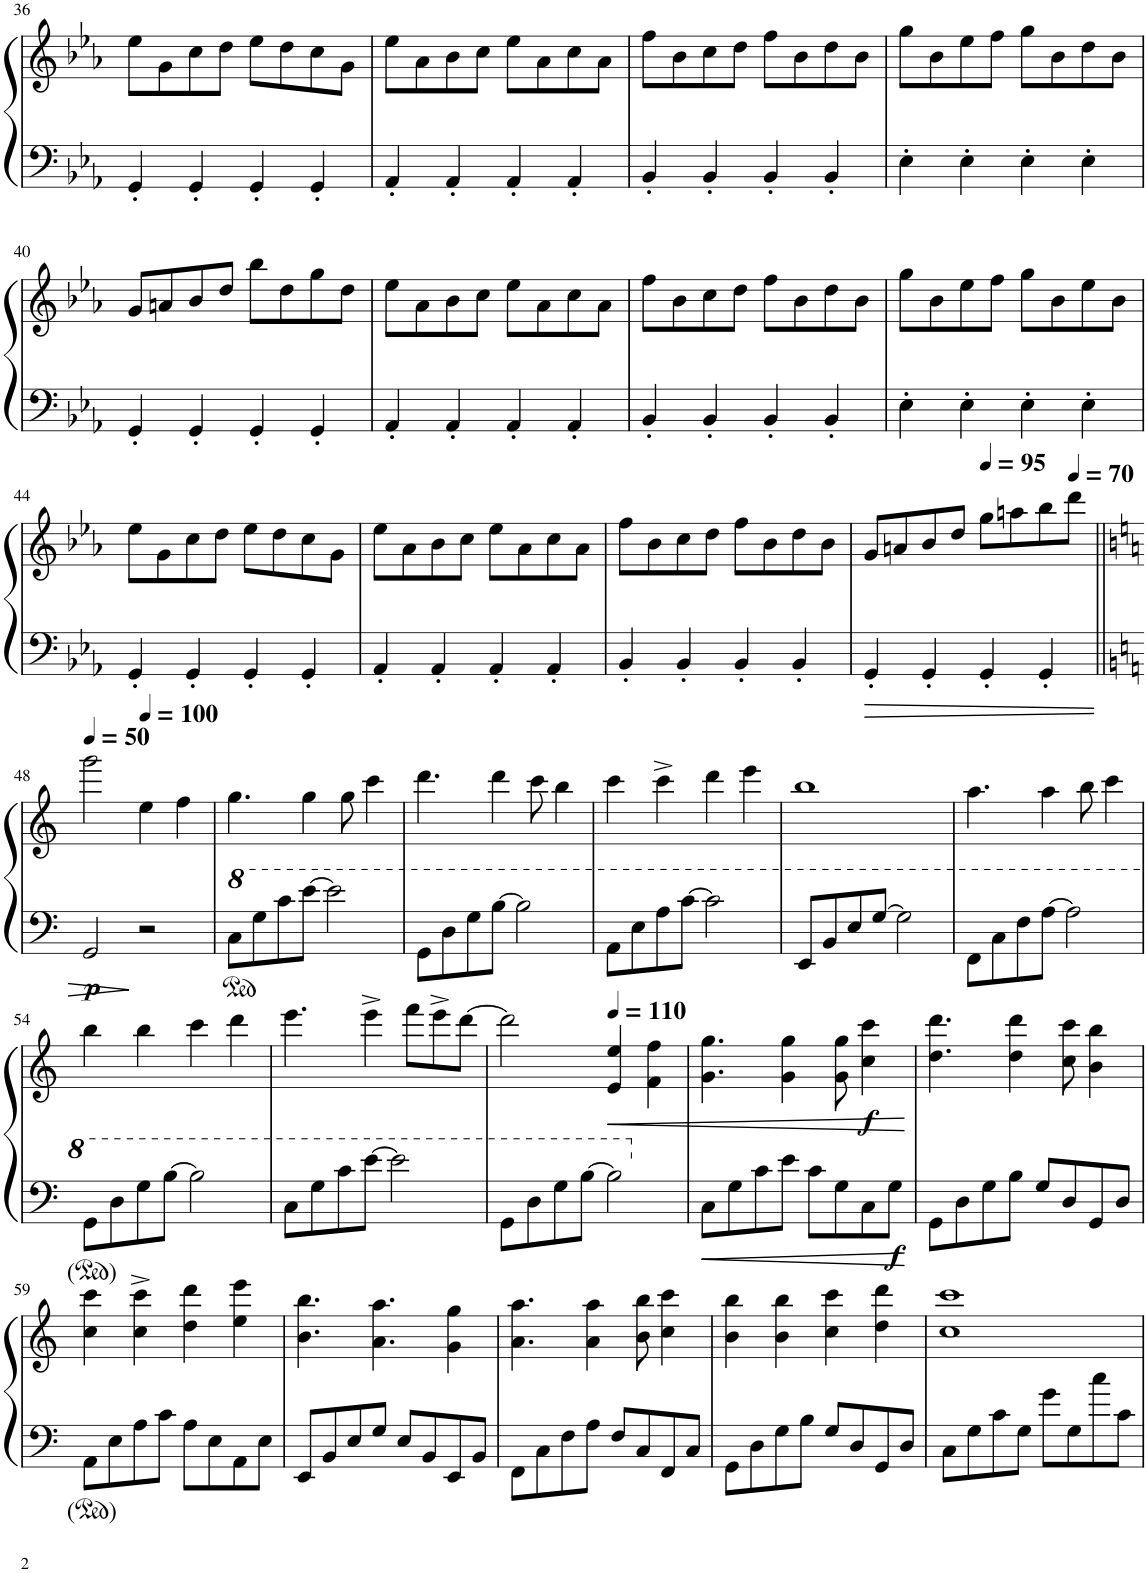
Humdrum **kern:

**kern	**kern	**dynam
*part1	*part1	*part1
*staff2	*staff1	*staff1/2
*I"Grand Piano	*	*
*I'Pno.	*	*
!!LO:PB:g=z
*clefF4	*clefG2	*
*k[b-e-a-]	*k[b-e-a-]	*
*M4/4	*M4/4	*
=36	=36	=36
4GG'/	8ee-\L	.
.	8g\	.
4GG'/	8cc\	.
.	8dd\J	.
4GG'/	8ee-\L	.
.	8dd\	.
4GG'/	8cc\	.
.	8g\J	.
=37	=37	=37
4AA-'/	8ee-\L	.
.	8a-\	.
4AA-'/	8b-\	.
.	8cc\J	.
4AA-'/	8ee-\L	.
.	8a-\	.
4AA-'/	8cc\	.
.	8a-\J	.
=38	=38	=38
4BB-'/	8ff\L	.
.	8b-\	.
4BB-'/	8cc\	.
.	8dd\J	.
4BB-'/	8ff\L	.
.	8b-\	.
4BB-'/	8dd\	.
.	8b-\J	.
=39	=39	=39
4E-'\	8gg\L	.
.	8b-\	.
4E-'\	8ee-\	.
.	8ff\J	.
4E-'\	8gg\L	.
.	8b-\	.
4E-'\	8dd\	.
.	8b-\J	.
!!LO:LB:g=z
=40	=40	=40
4GG'/	8g/L	.
.	8an/	.
4GG'/	8b-/	.
.	8dd/J	.
4GG'/	8bb-\L	.
.	8dd\	.
4GG'/	8gg\	.
.	8dd\J	.
=41	=41	=41
4AA-'/	8ee-\L	.
.	8a-\	.
4AA-'/	8b-\	.
.	8cc\J	.
4AA-'/	8ee-\L	.
.	8a-\	.
4AA-'/	8cc\	.
.	8a-\J	.
=42	=42	=42
4BB-'/	8ff\L	.
.	8b-\	.
4BB-'/	8cc\	.
.	8dd\J	.
4BB-'/	8ff\L	.
.	8b-\	.
4BB-'/	8dd\	.
.	8b-\J	.
=43	=43	=43
4E-'\	8gg\L	.
.	8b-\	.
4E-'\	8ee-\	.
.	8ff\J	.
4E-'\	8gg\L	.
.	8b-\	.
4E-'\	8ee-\	.
.	8b-\J	.
!!LO:LB:g=z
=44	=44	=44
4GG'/	8ee-\L	.
.	8g\	.
4GG'/	8cc\	.
.	8dd\J	.
4GG'/	8ee-\L	.
.	8dd\	.
4GG'/	8cc\	.
.	8g\J	.
=45	=45	=45
4AA-'/	8ee-\L	.
.	8a-\	.
4AA-'/	8b-\	.
.	8cc\J	.
4AA-'/	8ee-\L	.
.	8a-\	.
4AA-'/	8cc\	.
.	8a-\J	.
=46	=46	=46
4BB-'/	8ff\L	.
.	8b-\	.
4BB-'/	8cc\	.
.	8dd\J	.
4BB-'/	8ff\L	.
.	8b-\	.
4BB-'/	8dd\	.
.	8b-\J	.
=47	=47	=47
4GG'/	8g/L	.
.	8an/	.
4GG'/	8b-/	.
.	8dd/J	.
*	*MM95	*
4GG'/	8gg\L	.
.	8aan\	.
4GG'/	8bb-\	.
*	*MM70	*
.	8ddd\J	.
!!LO:LB:g=z
=48||	=48||	=48||
*k[]	*k[]	*
*	*MM50	*
!	!	!LO:DY:b=2
2GG/	2ggg\	p
*	*MM100	*
2r	4ee\	.
.	4ff\	.
=49	=49	=49
*8va	*	*
8c\L	4.gg\	.
8g\	.	.
8cc\	.	.
[8ee\J	4gg\	.
2ee\]	.	.
.	8gg\	.
.	4ccc\	.
=50	=50	=50
8G\L	4.ddd\	.
8d\	.	.
8g\	.	.
[8b\J	4ddd\	.
2b\]	.	.
.	8ccc\	.
.	4bb\	.
=51	=51	=51
8A\L	4ccc\	.
8e\	.	.
8a\	4ccc^\	.
[8cc\J	.	.
2cc\]	4ddd\	.
.	4eee\	.
=52	=52	=52
8E/L	1bb	.
8B/	.	.
8e/	.	.
[8g/J	.	.
2g\]	.	.
=53	=53	=53
8F\L	4.aa\	.
8c\	.	.
8f\	.	.
[8a\J	4aa\	.
2a\]	.	.
.	8bb\	.
.	4ccc\	.
!!LO:LB:g=z
=54	=54	=54
8G\L	4bb\	.
8d\	.	.
8g\	4bb\	.
[8b\J	.	.
2b\]	4ccc\	.
.	4ddd\	.
=55	=55	=55
8c\L	4.eee\	.
8g\	.	.
8cc\	.	.
[8ee\J	4eee^\	.
2ee\]	.	.
.	8fff\L	.
.	8eee^\	.
.	[8ddd\J	.
=56	=56	=56
8G\L	2ddd\]	.
8d\	.	.
8g\	.	.
[8b\J	.	.
*	*MM110	*
!	!	!LO:HP:b
2b\]	4e/ 4ee/	<
.	4f\ 4ff\	.
=57	=57	=57
*X8va	*	*
8C\L	4.g\ 4.gg\	.
8G\	.	.
8c\	.	.
8e\J	4g\ 4gg\	.
8c\L	.	.
8G\	8g\ 8gg\	.
!	!	!LO:DY:b
8C\	4cc\ 4ccc\	f
!	!	!LO:DY:b=2
8G\J	.	f
.	.	[
=58	=58	=58
8GG\L	4.dd\ 4.ddd\	.
8D\	.	.
8G\	.	.
8B\J	4dd\ 4ddd\	.
8G/L	.	.
8D/	8cc\ 8ccc\	.
8GG/	4b\ 4bb\	.
8D/J	.	.
!!LO:LB:g=z
=59	=59	=59
8AA\L	4cc\ 4ccc\	.
8E\	.	.
8A\	4cc\^ 4ccc\^	.
8c\J	.	.
8A\L	4dd\ 4ddd\	.
8E\	.	.
8AA\	4ee\ 4eee\	.
8E\J	.	.
=60	=60	=60
8EE/L	4.b\ 4.bb\	.
8BB/	.	.
8E/	.	.
8G/J	4.a\ 4.aa\	.
8E/L	.	.
8BB/	.	.
8EE/	4g\ 4gg\	.
8BB/J	.	.
=61	=61	=61
8FF\L	4.a\ 4.aa\	.
8C\	.	.
8F\	.	.
8A\J	4a\ 4aa\	.
8F/L	.	.
8C/	8b\ 8bb\	.
8FF/	4cc\ 4ccc\	.
8C/J	.	.
=62	=62	=62
8GG\L	4b\ 4bb\	.
8D\	.	.
8G\	4b\ 4bb\	.
8B\J	.	.
8G/L	4cc\ 4ccc\	.
8D/	.	.
8GG/	4dd\ 4ddd\	.
8D/J	.	.
=63	=63	=63
8C\L	1cc 1ccc	.
8G\	.	.
8c\	.	.
8G\J	.	.
8g\L	.	.
8G\	.	.
8cc\	.	.
8c\J	.	.
=	=	=
*-	*-	*-
